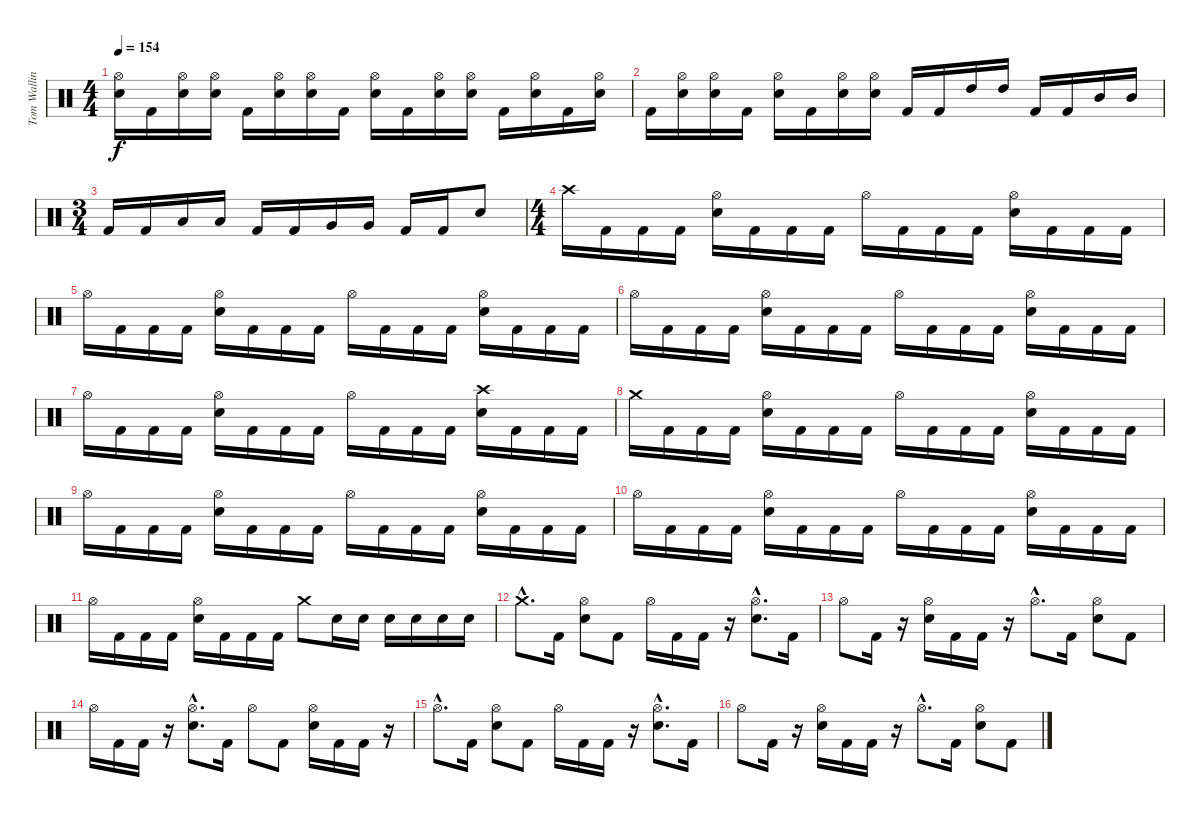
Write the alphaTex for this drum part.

\track ("Tom Walling (drums)" "Tom Wallin") {instrument percussion}
\staff {score}
\articulation defaults
\ts (4 4)
\tempo 154
\clef neutral
\ks c
("Hi-Hat (open)" "Snare (hit) 2").16{dy f} "Kick (hit) 2".16 ("Hi-Hat (open)" "Snare (hit) 2").16 ("Hi-Hat (open)" "Snare (hit) 2").16 "Kick (hit) 2".16 ("Hi-Hat (open)" "Snare (hit) 2").16 ("Hi-Hat (open)" "Snare (hit) 2").16 "Kick (hit) 2".16 ("Hi-Hat (open)" "Snare (hit) 2").16 "Kick (hit) 2".16 ("Hi-Hat (open)" "Snare (hit) 2").16 ("Hi-Hat (open)" "Snare (hit) 2").16 "Kick (hit) 2".16 ("Hi-Hat (open)" "Snare (hit) 2").16 "Kick (hit) 2".16 ("Hi-Hat (open)" "Snare (hit) 2").16 |
"Kick (hit) 2".16 ("Hi-Hat (open)" "Snare (hit) 2").16 ("Hi-Hat (open)" "Snare (hit) 2").16 "Kick (hit) 2".16 ("Hi-Hat (open)" "Snare (hit) 2").16 "Kick (hit) 2".16 ("Hi-Hat (open)" "Snare (hit) 2").16 ("Hi-Hat (open)" "Snare (hit) 2").16 "Kick (hit) 2".16 "Kick (hit) 2".16 "High Tom (hit)".16 "High Tom (hit)".16 "Kick (hit) 2".16 "Kick (hit) 2".16 "Mid Tom (hit)".16 "Mid Tom (hit)".16 |
\ts (3 4)
"Kick (hit) 2".16 "Kick (hit) 2".16 "Low Tom (hit)".16 "Low Tom (hit)".16 "Kick (hit) 2".16 "Kick (hit) 2".16 "Very Low Tom (hit)".16 "Very Low Tom (hit)".16 "Kick (hit) 2".16 "Kick (hit) 2".16 "Snare (hit) 2".8 |
\ts (4 4)
"Crash high (hit)".16 "Kick (hit) 2".16 "Kick (hit) 2".16 "Kick (hit) 2".16 ("Hi-Hat (open)" "Snare (hit) 2").16 "Kick (hit) 2".16 "Kick (hit) 2".16 "Kick (hit) 2".16 "Hi-Hat (open)".16 "Kick (hit) 2".16 "Kick (hit) 2".16 "Kick (hit) 2".16 ("Hi-Hat (open)" "Snare (hit) 2").16 "Kick (hit) 2".16 "Kick (hit) 2".16 "Kick (hit) 2".16 |
"Hi-Hat (open)".16 "Kick (hit) 2".16 "Kick (hit) 2".16 "Kick (hit) 2".16 ("Hi-Hat (open)" "Snare (hit) 2").16 "Kick (hit) 2".16 "Kick (hit) 2".16 "Kick (hit) 2".16 "Hi-Hat (open)".16 "Kick (hit) 2".16 "Kick (hit) 2".16 "Kick (hit) 2".16 ("Hi-Hat (open)" "Snare (hit) 2").16 "Kick (hit) 2".16 "Kick (hit) 2".16 "Kick (hit) 2".16 |
"Hi-Hat (open)".16 "Kick (hit) 2".16 "Kick (hit) 2".16 "Kick (hit) 2".16 ("Hi-Hat (open)" "Snare (hit) 2").16 "Kick (hit) 2".16 "Kick (hit) 2".16 "Kick (hit) 2".16 "Hi-Hat (open)".16 "Kick (hit) 2".16 "Kick (hit) 2".16 "Kick (hit) 2".16 ("Hi-Hat (open)" "Snare (hit) 2").16 "Kick (hit) 2".16 "Kick (hit) 2".16 "Kick (hit) 2".16 |
"Hi-Hat (open)".16 "Kick (hit) 2".16 "Kick (hit) 2".16 "Kick (hit) 2".16 ("Hi-Hat (open)" "Snare (hit) 2").16 "Kick (hit) 2".16 "Kick (hit) 2".16 "Kick (hit) 2".16 "Hi-Hat (open)".16 "Kick (hit) 2".16 "Kick (hit) 2".16 "Kick (hit) 2".16 ("Crash high (hit)" "Snare (hit) 2").16 "Kick (hit) 2".16 "Kick (hit) 2".16 "Kick (hit) 2".16 |
"Crash medium (hit)".16 "Kick (hit) 2".16 "Kick (hit) 2".16 "Kick (hit) 2".16 ("Hi-Hat (open)" "Snare (hit) 2").16 "Kick (hit) 2".16 "Kick (hit) 2".16 "Kick (hit) 2".16 "Hi-Hat (open)".16 "Kick (hit) 2".16 "Kick (hit) 2".16 "Kick (hit) 2".16 ("Hi-Hat (open)" "Snare (hit) 2").16 "Kick (hit) 2".16 "Kick (hit) 2".16 "Kick (hit) 2".16 |
"Hi-Hat (open)".16 "Kick (hit) 2".16 "Kick (hit) 2".16 "Kick (hit) 2".16 ("Hi-Hat (open)" "Snare (hit) 2").16 "Kick (hit) 2".16 "Kick (hit) 2".16 "Kick (hit) 2".16 "Hi-Hat (open)".16 "Kick (hit) 2".16 "Kick (hit) 2".16 "Kick (hit) 2".16 ("Hi-Hat (open)" "Snare (hit) 2").16 "Kick (hit) 2".16 "Kick (hit) 2".16 "Kick (hit) 2".16 |
"Hi-Hat (open)".16 "Kick (hit) 2".16 "Kick (hit) 2".16 "Kick (hit) 2".16 ("Hi-Hat (open)" "Snare (hit) 2").16 "Kick (hit) 2".16 "Kick (hit) 2".16 "Kick (hit) 2".16 "Hi-Hat (open)".16 "Kick (hit) 2".16 "Kick (hit) 2".16 "Kick (hit) 2".16 ("Hi-Hat (open)" "Snare (hit) 2").16 "Kick (hit) 2".16 "Kick (hit) 2".16 "Kick (hit) 2".16 |
"Hi-Hat (open)".16 "Kick (hit) 2".16 "Kick (hit) 2".16 "Kick (hit) 2".16 ("Hi-Hat (open)" "Snare (hit) 2").16 "Kick (hit) 2".16 "Kick (hit) 2".16 "Kick (hit) 2".16 "Crash medium (hit)".8 "Snare (hit) 2".16 "Snare (hit) 2".16 "Snare (hit) 2".16 "Snare (hit) 2".16 "Snare (hit) 2".16 "Snare (hit) 2".16 |
"Crash medium (hit)"{hac}.8{d} "Kick (hit) 2".16 ("Hi-Hat (open)" "Snare (hit) 2").8 "Kick (hit) 2".8 "Hi-Hat (open)".16 "Kick (hit) 2".16 "Kick (hit) 2".16 r.16 ("Hi-Hat (open)"{hac} "Snare (hit) 2"{hac}).8{d} "Kick (hit) 2".16 |
"Hi-Hat (open)".8 "Kick (hit) 2".16 r.16 ("Hi-Hat (open)" "Snare (hit) 2").16 "Kick (hit) 2".16 "Kick (hit) 2".16 r.16 "Hi-Hat (open)"{hac}.8{d} "Kick (hit) 2".16 ("Hi-Hat (open)" "Snare (hit) 2").8 "Kick (hit) 2".8 |
"Hi-Hat (open)".16 "Kick (hit) 2".16 "Kick (hit) 2".16 r.16 ("Hi-Hat (open)"{hac} "Snare (hit) 2"{hac}).8{d} "Kick (hit) 2".16 "Hi-Hat (open)".8 "Kick (hit) 2".8 ("Hi-Hat (open)" "Snare (hit) 2").16 "Kick (hit) 2".16 "Kick (hit) 2".16 r.16 |
"Hi-Hat (open)"{hac}.8{d} "Kick (hit) 2".16 ("Hi-Hat (open)" "Snare (hit) 2").8 "Kick (hit) 2".8 "Hi-Hat (open)".16 "Kick (hit) 2".16 "Kick (hit) 2".16 r.16 ("Hi-Hat (open)"{hac} "Snare (hit) 2"{hac}).8{d} "Kick (hit) 2".16 |
"Hi-Hat (open)".8 "Kick (hit) 2".16 r.16 ("Hi-Hat (open)" "Snare (hit) 2").16 "Kick (hit) 2".16 "Kick (hit) 2".16 r.16 "Hi-Hat (open)"{hac}.8{d} "Kick (hit) 2".16 ("Hi-Hat (open)" "Snare (hit) 2").8 "Kick (hit) 2".8
